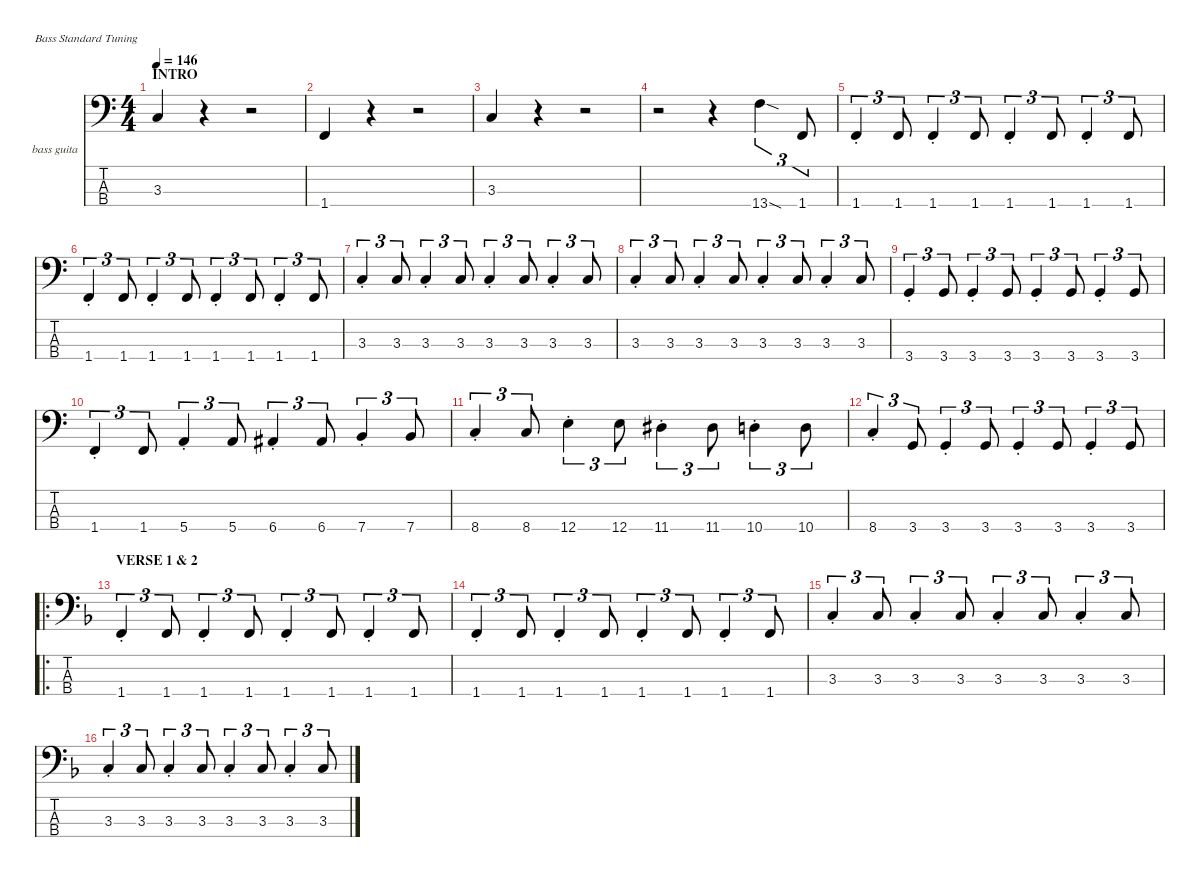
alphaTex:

\defaultSystemsLayout 4
\hideDynamics
\bracketExtendMode nobrackets
\firstSystemTrackNameOrientation horizontal
\otherSystemsTrackNameOrientation horizontal
\track ("bass guitar" "bass guita") {instrument electricbassfinger}
\staff {score tabs}
\tuning (G2 D2 A1 E1)
\ts (4 4)
\section ("" "INTRO ")
\tempo 146
\clef f4
\scale
1.14551
\ks aminor
3.3.4{dy mf instrument electricbassfinger} r.4 r.2 |
\scale
0.951496 1.4.4 r.4 r.2 |
\scale
0.951496 3.3.4 r.4 r.2 |
\scale
0.951496 r.2 r.4 13.4{sod}.4{tu (3 2)} 1.4.8{tu (3 2)} |
\scale
1.093 1.4{st}.4{tu (3 2)} 1.4.8{tu (3 2)} 1.4{st}.4{tu (3 2)} 1.4.8{tu (3 2)} 1.4{st}.4{tu (3 2)} 1.4.8{tu (3 2)} 1.4{st}.4{tu (3 2)} 1.4.8{tu (3 2)} |
\scale
0.969 1.4{st}.4{tu (3 2)} 1.4.8{tu (3 2)} 1.4{st}.4{tu (3 2)} 1.4.8{tu (3 2)} 1.4{st}.4{tu (3 2)} 1.4.8{tu (3 2)} 1.4{st}.4{tu (3 2)} 1.4.8{tu (3 2)} |
\scale
0.969 3.3{st}.4{tu (3 2)} 3.3.8{tu (3 2)} 3.3{st}.4{tu (3 2)} 3.3.8{tu (3 2)} 3.3{st}.4{tu (3 2)} 3.3.8{tu (3 2)} 3.3{st}.4{tu (3 2)} 3.3.8{tu (3 2)} |
\scale
0.969 3.3{st}.4{tu (3 2)} 3.3.8{tu (3 2)} 3.3{st}.4{tu (3 2)} 3.3.8{tu (3 2)} 3.3{st}.4{tu (3 2)} 3.3.8{tu (3 2)} 3.3{st}.4{tu (3 2)} 3.3.8{tu (3 2)} |
\scale
1.08858 3.4{st}.4{tu (3 2)} 3.4.8{tu (3 2)} 3.4{st}.4{tu (3 2)} 3.4.8{tu (3 2)} 3.4{st}.4{tu (3 2)} 3.4.8{tu (3 2)} 3.4{st}.4{tu (3 2)} 3.4.8{tu (3 2)} |
\scale
0.964579 1.4{st}.4{tu (3 2)} 1.4.8{tu (3 2)} 5.4{st}.4{tu (3 2)} 5.4.8{tu (3 2)} 6.4{st}.4{tu (3 2)} 6.4.8{tu (3 2)} 7.4{st}.4{tu (3 2)} 7.4.8{tu (3 2)} |
\scale
0.964579 8.4{st}.4{tu (3 2)} 8.4.8{tu (3 2)} 12.4{st}.4{tu (3 2)} 12.4.8{tu (3 2)} 11.4{st}.4{tu (3 2)} 11.4.8{tu (3 2)} 10.4{st}.4{tu (3 2)} 10.4.8{tu (3 2)} |
\scale
0.982263 8.4{st}.4{tu (3 2)} 3.4.8{tu (3 2)} 3.4{st}.4{tu (3 2)} 3.4.8{tu (3 2)} 3.4{st}.4{tu (3 2)} 3.4.8{tu (3 2)} 3.4{st}.4{tu (3 2)} 3.4.8{tu (3 2)} |
\ro
\section ("" "VERSE 1 & 2")
\scale
1.16481
\ks f
1.4{st}.4{tu (3 2)} 1.4.8{tu (3 2)} 1.4{st}.4{tu (3 2)} 1.4.8{tu (3 2)} 1.4{st}.4{tu (3 2)} 1.4.8{tu (3 2)} 1.4{st}.4{tu (3 2)} 1.4.8{tu (3 2)} |
\scale
0.945063 1.4{st}.4{tu (3 2)} 1.4.8{tu (3 2)} 1.4{st}.4{tu (3 2)} 1.4.8{tu (3 2)} 1.4{st}.4{tu (3 2)} 1.4.8{tu (3 2)} 1.4{st}.4{tu (3 2)} 1.4.8{tu (3 2)} |
\scale
0.945063 3.3{st}.4{tu (3 2)} 3.3.8{tu (3 2)} 3.3{st}.4{tu (3 2)} 3.3.8{tu (3 2)} 3.3{st}.4{tu (3 2)} 3.3.8{tu (3 2)} 3.3{st}.4{tu (3 2)} 3.3.8{tu (3 2)} |
\scale
0.945063 3.3{st}.4{tu (3 2)} 3.3.8{tu (3 2)} 3.3{st}.4{tu (3 2)} 3.3.8{tu (3 2)} 3.3{st}.4{tu (3 2)} 3.3.8{tu (3 2)} 3.3{st}.4{tu (3 2)} 3.3.8{tu (3 2)}
